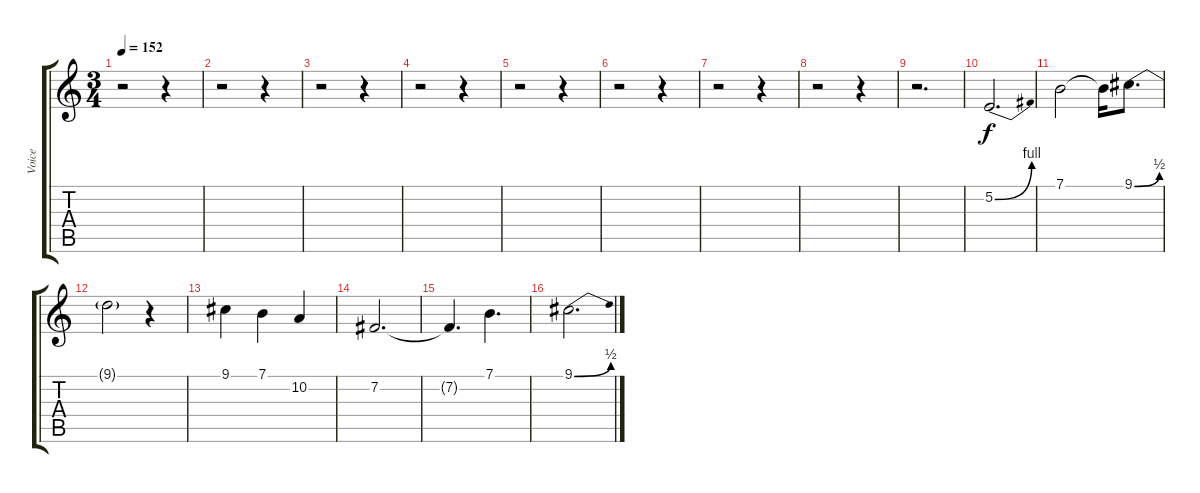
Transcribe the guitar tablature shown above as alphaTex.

\track ("Voice" "Voice") {instrument lead8bassandlead}
\staff {score tabs}
\tuning (E4 B3 G3 D3 A2 E2) {hide}
\ts (3 4)
\tempo 152
\clef g2
\ks c
r.2{dy f} r.4 |
r.2 r.4 |
r.2 r.4 |
r.2 r.4 |
r.2 r.4 |
r.2 r.4 |
r.2 r.4 |
r.2 r.4 |
r.2{d} |
5.2{be (bend 0 0 60 4)}.2{d} |
7.1.2 7.1{t}.16 9.1{be (bend 0 0 60 2)}.8{d} |
9.1{t}.2 r.4 |
9.1.4 7.1.4 10.2.4 |
7.2.2{d} |
7.2{t}.4{d} 7.1.4{d} |
9.1{be (bend 0 0 60 2)}.2{d}
